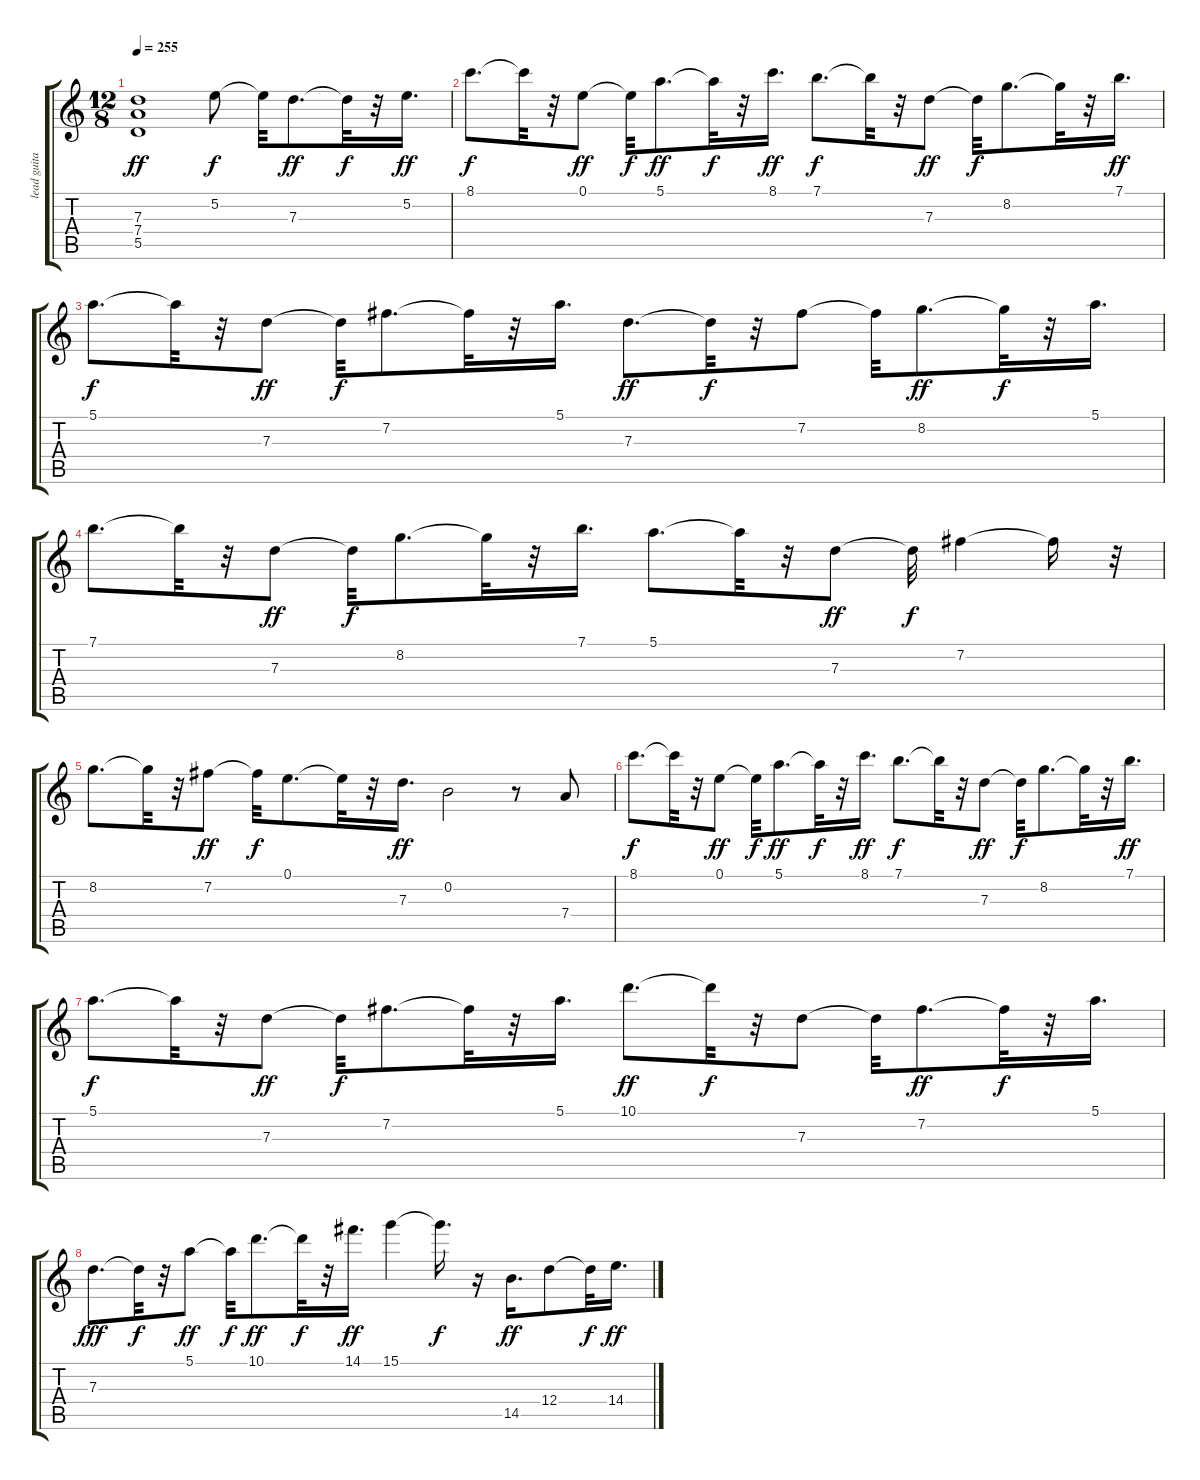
\track ("lead guitar         " "lead guita") {instrument overdrivenguitar}
\staff {score tabs}
\tuning (E4 B3 G3 D3 A2 E2) {hide}
\ts (12 8)
\tempo 255
\clef g2
\ks c
(7.3 7.4 5.5).1{dy ff} 5.2.8{dy f} 5.2{t}.32 7.3.8{d dy ff} 7.3{t}.32{dy f} r.32 5.2.16{d dy ff} |
8.1.8{d dy f} 8.1{t}.32 r.32 0.1.8{dy ff} 0.1{t}.32{dy f} 5.1.8{d dy ff} 5.1{t}.32{dy f} r.32 8.1.16{d dy ff} 7.1.8{d dy f} 7.1{t}.32 r.32 7.3.8{dy ff} 7.3{t}.32{dy f} 8.2.8{d} 8.2{t}.32 r.32 7.1.16{d dy ff} |
5.1.8{d dy f} 5.1{t}.32 r.32 7.3.8{dy ff} 7.3{t}.32{dy f} 7.2.8{d} 7.2{t}.32 r.32 5.1.16{d} 7.3.8{d dy ff} 7.3{t}.32{dy f} r.32 7.2.8 7.2{t}.32 8.2.8{d dy ff} 8.2{t}.32{dy f} r.32 5.1.16{d} |
7.1.8{d} 7.1{t}.32 r.32 7.3.8{dy ff} 7.3{t}.32{dy f} 8.2.8{d} 8.2{t}.32 r.32 7.1.16{d} 5.1.8{d} 5.1{t}.32 r.32 7.3.8{dy ff} 7.3{t}.32{dy f} 7.2.4 7.2{t}.16 r.32 |
8.2.8{d} 8.2{t}.32 r.32 7.2.8{dy ff} 7.2{t}.32{dy f} 0.1.8{d} 0.1{t}.32 r.32 7.3.16{d dy ff} 0.2.2 r.8 7.4.8 |
8.1.8{d dy f} 8.1{t}.32 r.32 0.1.8{dy ff} 0.1{t}.32{dy f} 5.1.8{d dy ff} 5.1{t}.32{dy f} r.32 8.1.16{d dy ff} 7.1.8{d dy f} 7.1{t}.32 r.32 7.3.8{dy ff} 7.3{t}.32{dy f} 8.2.8{d} 8.2{t}.32 r.32 7.1.16{d dy ff} |
5.1.8{d dy f} 5.1{t}.32 r.32 7.3.8{dy ff} 7.3{t}.32{dy f} 7.2.8{d} 7.2{t}.32 r.32 5.1.16{d} 10.1.8{d dy ff} 10.1{t}.32{dy f} r.32 7.3.8 7.3{t}.32 7.2.8{d dy ff} 7.2{t}.32{dy f} r.32 5.1.16{d} |
7.3.8{d dy fff} 7.3{t}.32{dy f} r.32 5.1.8{dy ff} 5.1{t}.32{dy f} 10.1.8{d dy ff} 10.1{t}.32{dy f} r.32 14.1.16{d dy ff} 15.1.4 15.1{t}.16{d dy f} r.16 14.5.16{d dy ff} 12.4.8 12.4{t}.32{dy f} 14.4.16{d dy ff}
